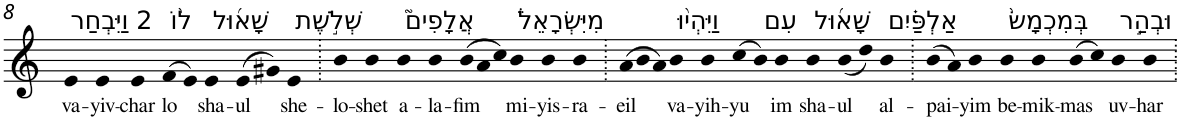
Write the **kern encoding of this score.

**kern	**text
*part1	*part1
*staff1	*staff1
*I"Piano	*
*I'Pno	*
!!LO:PB:g=z
*clefG2	*
*k[]	*
=8	=8
!LO:TX:a:t=2 וַיִּבְחַר	!
!	!LO:LY:b
4e	va-
!	!LO:LY:b
4e	-yiv-
!	!LO:LY:b
4e	-char
!LO:TX:a:t=ל֨וֹ	!
!	!LO:LY:b
(>8f	lo
8e)	.
!LO:TX:a:t=שָׁא֜וּל	!
!	!LO:LY:b
4e	sha-
!	!LO:LY:b
(>8e	-ul
8g#X)	.
!LO:TX:a:t=שְׁלֹ֣שֶׁת	!
!	!LO:LY:b
4e	she-
=9.	=9.
!	!LO:LY:b
4b	-lo-
!	!LO:LY:b
4b	-shet
!LO:TX:a:t=אֲלָפִים֮	!
!	!LO:LY:b
4b	a-
!	!LO:LY:b
4b	-la-
*Xtuplet	*
!	!LO:LY:b
(>12b	-fim
12a	.
12cc)	.
!LO:TX:a:t=מִיִּשְׂרָאֵל֒	!
!	!LO:LY:b
4b	mi-
!	!LO:LY:b
4b	-yis-
!	!LO:LY:b
4b	-ra-
=10.	=10.
!	!LO:LY:b
(>12a	-eil
12b	.
12a)	.
!LO:TX:a:t=וַיִּהְי֨וּ	!
!	!LO:LY:b
4b	va-
!	!LO:LY:b
4b	-yih-
!	!LO:LY:b
(>8cc	-yu
8b)	.
!LO:TX:a:t=עִם	!
!	!LO:LY:b
4b	im
!LO:TX:a:t=שָׁא֜וּל	!
!	!LO:LY:b
4b	sha-
!	!LO:LY:b
(<8b	-ul
8dd)	.
!LO:TX:a:t=אַלְפַּ֗יִם	!
!	!LO:LY:b
4b	al-
=11.	=11.
!	!LO:LY:b
(>8b	-pai-
8a)	.
!	!LO:LY:b
4b	-yim
!LO:TX:a:t=בְּמִכְמָשׂ֙	!
!	!LO:LY:b
4b	be-
!	!LO:LY:b
4b	-mik-
!	!LO:LY:b
(>8b	-mas
8cc)	.
!LO:TX:a:t=וּבְהַ֣ר	!
!	!LO:LY:b
4b	uv-
!	!LO:LY:b
4b	-har
=.	=.
*-	*-
